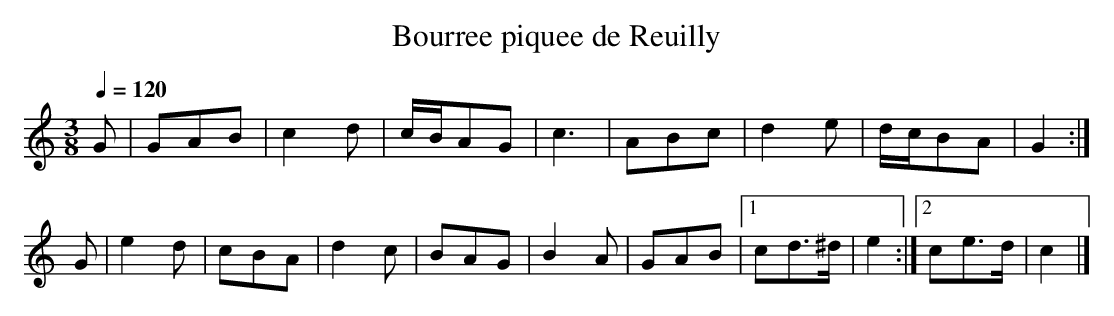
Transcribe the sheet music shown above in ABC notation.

X:1
T:Bourree piquee de Reuilly
M:3/8
L:1/8
Q:1/4=120
K:C
G|GAB|c2d|   c/B/AG|c3 |\
  ABc|d2e|   d/c/BA|G2:|
G|e2d|cBA|   d2   c|BAG|\
  B2A|GAB|[1 cd>^d |e2:|\
          [2 ce>d  |c2|]
